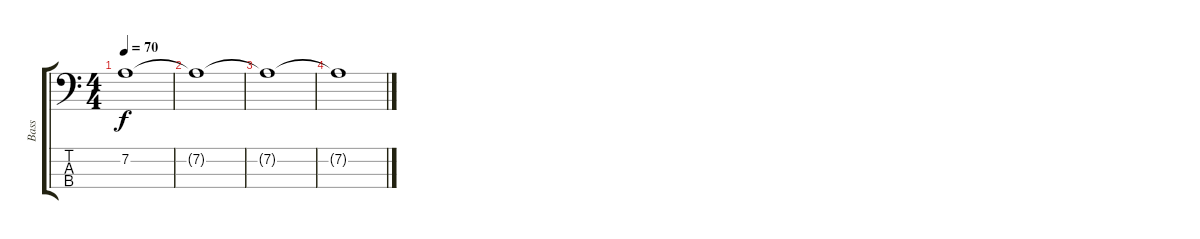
\track ("Bass" "Bass") {instrument electricbassfinger}
\staff {score tabs}
\tuning (G2 D2 A1 E1) {hide}
\ts (4 4)
\tempo 70
\clef f4
\ks c
7.2.1{dy f volume 12} |
7.2{t}.1 |
7.2{t}.1 |
7.2{t}.1
